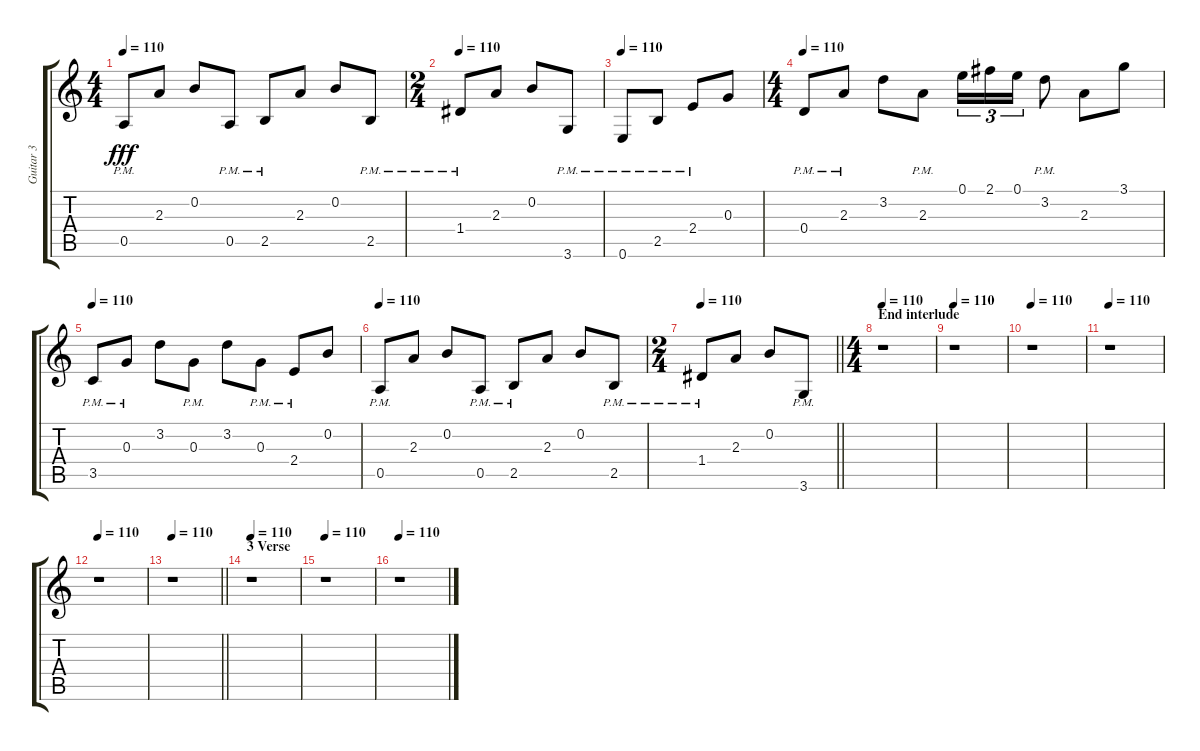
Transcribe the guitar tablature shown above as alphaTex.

\track ("Guitar 3" "Guitar 3") {instrument distortionguitar}
\staff {score tabs}
\tuning (E4 B3 G3 D3 A2 E2) {hide}
\ts (4 4)
\tempo 110
\clef g2
\ks c
0.5{pm}.8{dy fff} 2.3.8 0.2.8 0.5{pm}.8 2.5{pm}.8 2.3.8 0.2.8 2.5{pm}.8 |
\ts (2 4)
\tempo 110
1.4{pm}.8 2.3.8 0.2.8 3.6{pm}.8 |
\tempo 110
0.6{pm}.8 2.5{pm}.8 2.4{pm}.8 0.3.8 |
\ts (4 4)
\tempo 110
0.4{pm}.8 2.3{pm}.8 3.2.8 2.3{pm}.8 0.1.16{tu (3 2)} 2.1.16{tu (3 2)} 0.1.16{tu (3 2)} 3.2{pm}.8 2.3.8 3.1.8 |
\tempo 110
3.5{pm}.8 0.3{pm}.8 3.2.8 0.3{pm}.8 3.2.8 0.3{pm}.8 2.4{pm}.8 0.2.8 |
\tempo 110
0.5{pm}.8 2.3.8 0.2.8 0.5{pm}.8 2.5{pm}.8 2.3.8 0.2.8 2.5{pm}.8 |
\ts (2 4)
\tempo 110
\barLineRight lightlight
1.4{pm}.8 2.3.8 0.2.8 3.6{pm}.8 |
\ts (4 4)
\section ("" "End interlude")
\tempo 110
r.1 |
\tempo 110
r.1 |
\tempo 110
r.1 |
\tempo 110
r.1 |
\tempo 110
r.1 |
\tempo 110
\barLineRight lightlight
r.1 |
\section ("" "3 Verse")
\tempo 110
r.1 |
\tempo 110
r.1 |
\tempo 110
r.1
